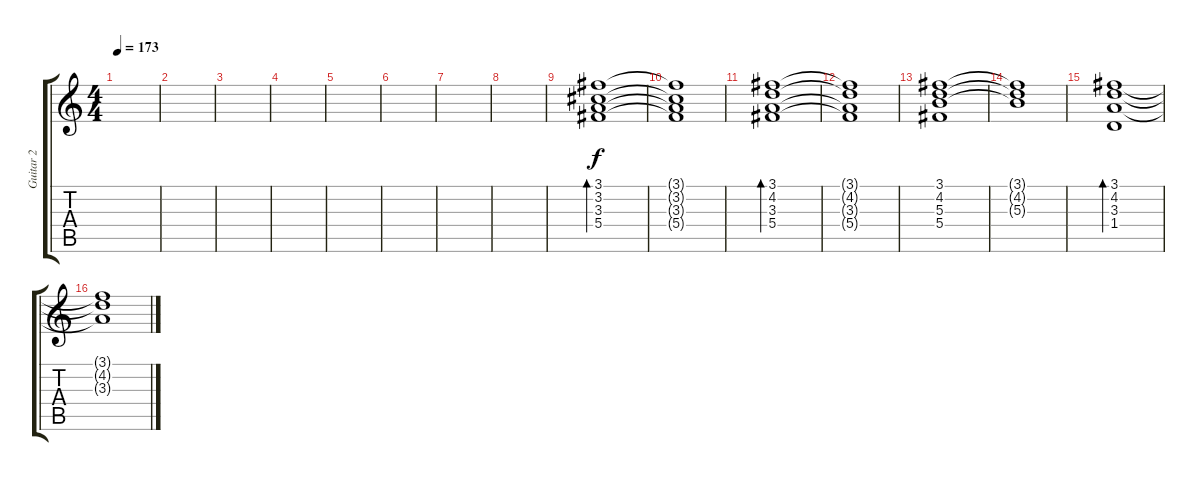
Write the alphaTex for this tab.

\track ("Guitar 2" "Guitar 2") {instrument acousticguitarsteel}
\staff {score tabs}
\tuning (Eb4 Bb3 Gb3 Db3 Ab2 Db2) {hide}
\ts (4 4)
\tempo 173
\clef g2
\ks c
|
|
|
|
|
|
|
|
(3.1 3.2 3.3 5.4).1{bd 120} |
(3.1{t} 3.2{t} 3.3{t} 5.4{t}).1 |
(3.1 4.2 3.3 5.4).1{bd 120} |
(3.1{t} 4.2{t} 3.3{t} 5.4{t}).1 |
(3.1 4.2 5.3 5.4).1 |
(3.1{t} 4.2{t} 5.3{t}).1 |
(3.1 4.2 3.3 1.4).1{bd 120} |
(3.1{t} 4.2{t} 3.3{t}).1
